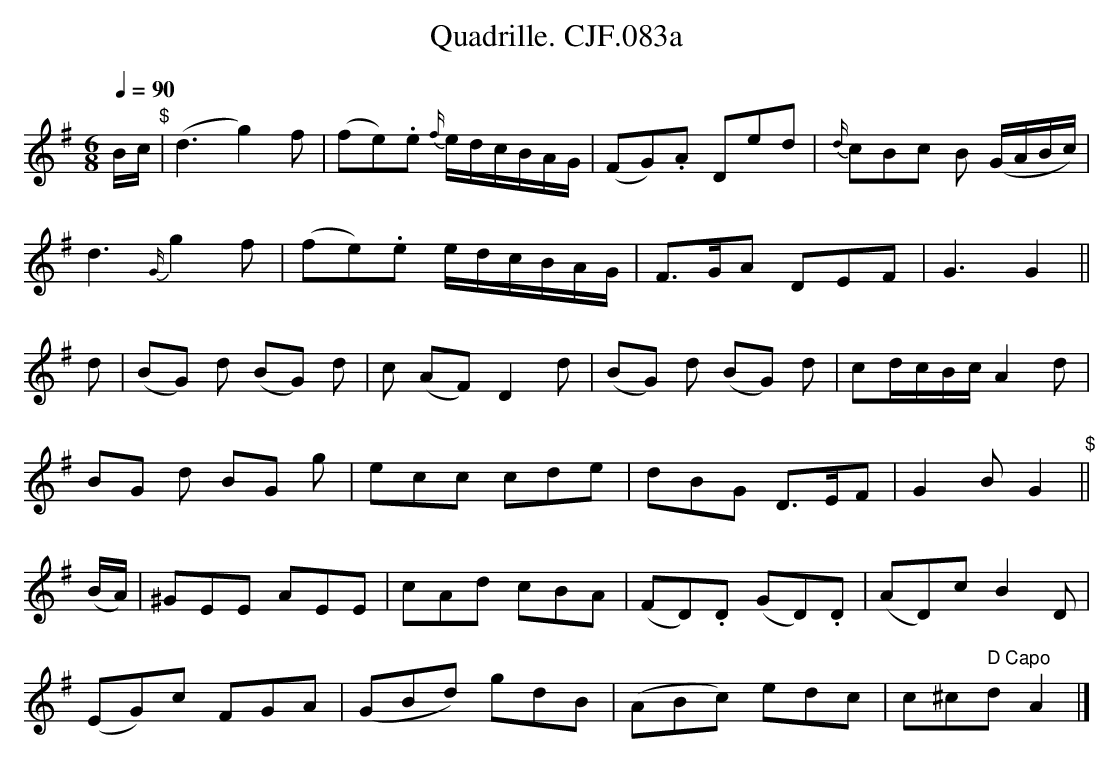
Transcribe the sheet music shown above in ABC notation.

X:1
T:Quadrille. CJF.083a
M:6/8
L:1/8
Q:1/4=90
K:G
B/c/"$"|(d3g2)f|(fe).e {f/}e/d/c/B/A/G/|\
(FG).A Ded|{d/}cBc B (G/A/B/c/)|
d3{G/}g2f|(fe).e e/d/c/B/A/G/|F>GA DEF|G3G2h||
d|(BG) d (BG) d|c (AF) D2d|\
(BG) d (BG) d|cd/c/B/c/A2d|
BG d BG g|ecc cde|dBG D>EF|G2BG2"$"||
(B/A/)|^GEE AEE|cAd cBA|\
(FD).D (GD).D|(AD)cB2D|
(EG)c FGA|(GBd) gdB|(ABc) edc|c^c" D Capo"d A2|]
